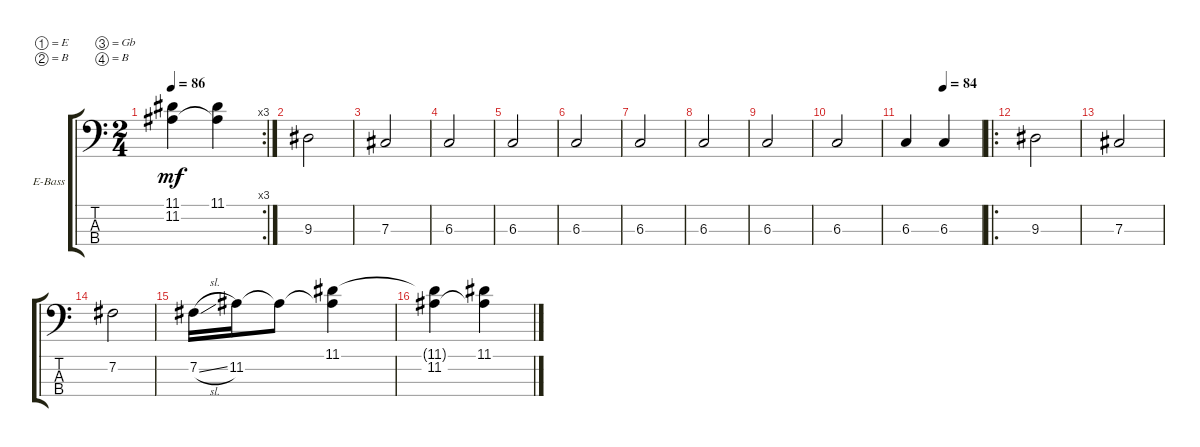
\bracketExtendMode groupsimilarinstruments
\firstSystemTrackNameOrientation horizontal
\otherSystemsTrackNameOrientation horizontal
\track ("Track 2" "E-Bass") {instrument electricbassfinger}
\staff {score tabs}
\tuning (E2 B1 Gb1 B0)
\rc 3
\ts (2 4)
\tempo 86
\clef f4
\ks c
(11.2 11.1{t}).4{dy mf} (11.2{t} 11.1).4 |
9.3.2 |
7.3.2 |
6.3.2 |
6.3.2 |
6.3.2 |
6.3.2 |
6.3.2 |
6.3.2 |
6.3.2 |
\tempo (84 0.5)
6.3.4 6.3.4 |
\ro
9.3.2 |
7.3.2 |
7.2.2 |
7.2{sl}.16 11.2.16 11.2{t}.8 (11.2{t} 11.1).4 |
(11.1{t} 11.2).4 (11.2{t} 11.1).4
